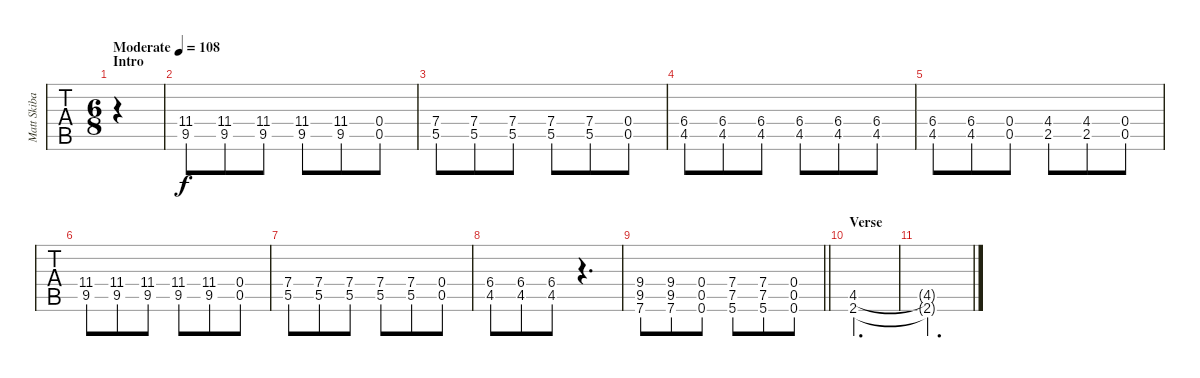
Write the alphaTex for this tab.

\track ("Matt Skiba - Guitar Two" "Matt Skiba") {instrument distortionguitar}
\staff {tabs}
\tuning (E4 B3 G3 D3 A2 E2) {hide}
\ts (6 8)
\section ("" "Intro")
\tempo (108 "Moderate")
\clef g2
\ks a
|
(11.4 9.5).8{balance 11} (11.4 9.5).8 (11.4 9.5).8 (11.4 9.5).8 (11.4 9.5).8 (0.4 0.5).8 |
(7.4 5.5).8 (7.4 5.5).8 (7.4 5.5).8 (7.4 5.5).8 (7.4 5.5).8 (0.4 0.5).8 |
(6.4 4.5).8 (6.4 4.5).8 (6.4 4.5).8 (6.4 4.5).8 (6.4 4.5).8 (6.4 4.5).8 |
(6.4 4.5).8 (6.4 4.5).8 (0.4 0.5).8 (4.4 2.5).8 (4.4 2.5).8 (0.4 0.5).8 |
(11.4 9.5).8 (11.4 9.5).8 (11.4 9.5).8 (11.4 9.5).8 (11.4 9.5).8 (0.4 0.5).8 |
(7.4 5.5).8 (7.4 5.5).8 (7.4 5.5).8 (7.4 5.5).8 (7.4 5.5).8 (0.4 0.5).8 |
(6.4 4.5).8 (6.4 4.5).8 (6.4 4.5).8 r.4{d} |
\barLineRight lightlight
(9.4 9.5 7.6).8{balance 13} (9.4 9.5 7.6).8 (0.4 0.5 0.6).8 (7.4 7.5 5.6).8 (7.4 7.5 5.6).8 (0.4 0.5 0.6).8 |
\section ("" "Verse")
(4.5 2.6).2{d volume 0} |
(4.5{t} 2.6{t}).2{d}
